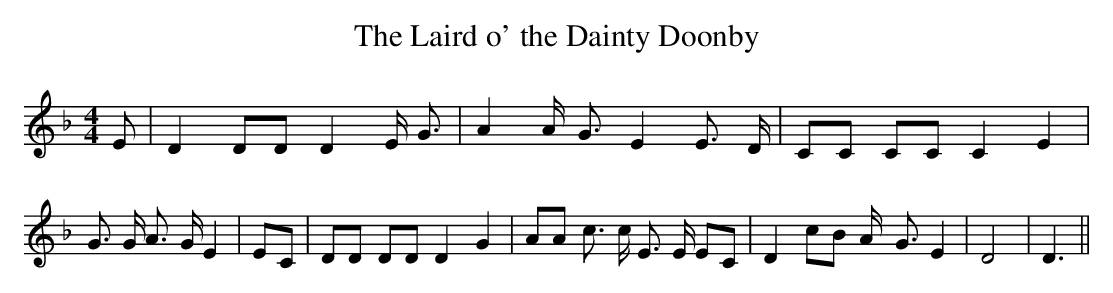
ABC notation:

X:1
T:The Laird o' the Dainty Doonby
M:4/4
L:1/8
K:F
 E| D2 DD D2 E/2 G3/2| A2 A/2- G3/2 E2 E3/2 D/2| CC CC C2 E2| G3/2 G/2 A3/2 G/2 E2|\
 EC| DD DD D2 G2| AA c3/2 c/2 E3/2 E/2 EC| D2 cB A/2- G3/2 E2| D4|\
 D3||
